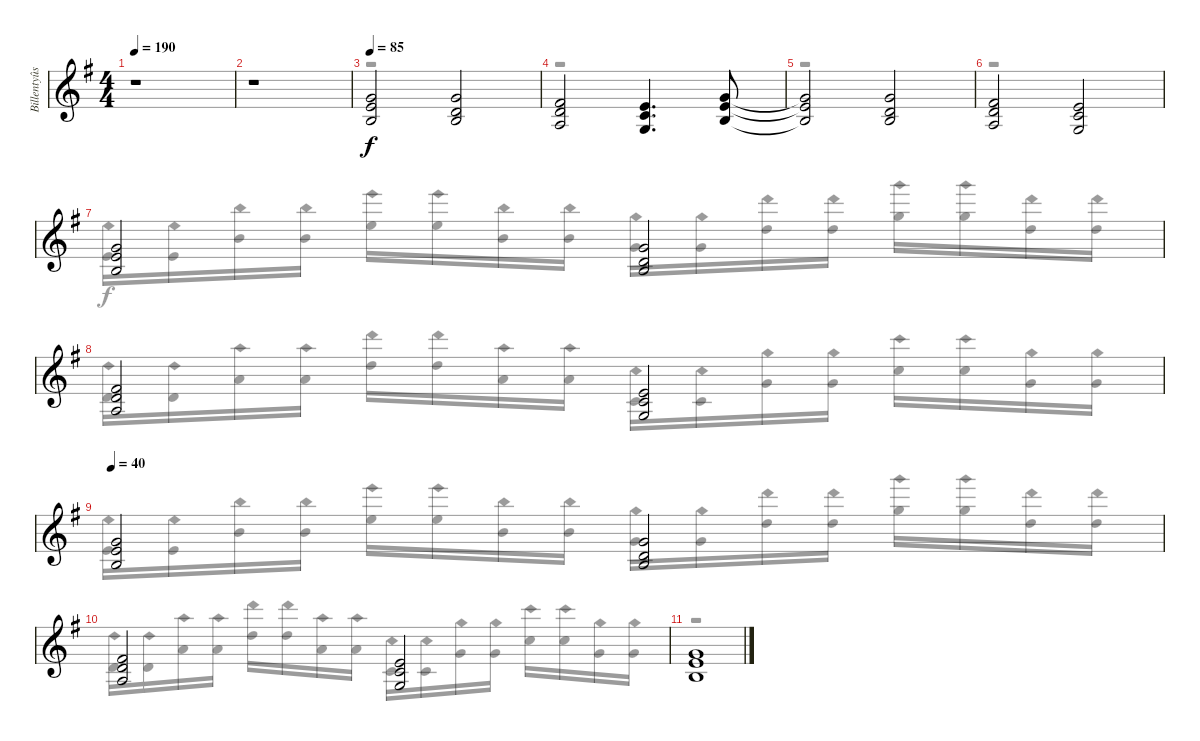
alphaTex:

\track ("Billentyûs (Michael Kenney)" "Billentyûs") {instrument stringensemble1}
\staff {score}
\tuning (E4 B3 G3 D3 A2 E2) {hide}
\voice
\ts (4 4)
\tempo 190
\clef g2
\ks g
r.1{dy f} |
r.1 |
\tempo 85
(3.1 5.2 4.3).2 (3.1 3.2 4.3).2 |
(2.1 3.2 2.3).2 (0.1 1.2 0.3).4{d} (3.1 5.2 4.3).8 |
(3.1{t} 5.2{t} 4.3{t}).2 (3.1 3.2 4.3).2 |
(2.1 3.2 2.3).2 (0.1 1.2 0.3).2 |
(3.1 5.2 4.3).2 (3.1 3.2 4.3).2 |
(2.1 3.2 2.3).2 (0.1 1.2 0.3).2 |
\tempo 40
(3.1 5.2 4.3).2 (3.1 3.2 4.3).2 |
(2.1 3.2 2.3).2 (0.1 1.2 0.3).2 |
(3.1 5.2 4.3).1 |
\voice
\clef g2
\ottava regular
\simile none
\ks g
r.1{dy f} |
r.1 |
r.1 |
r.1 |
r.1 |
r.1 |
0.1{ph 12}.16 0.1{ph 12}.16 7.1{ph 12}.16 7.1{ph 12}.16 12.1{ph 12}.16 12.1{ph 12}.16 7.1{ph 12}.16 7.1{ph 12}.16 3.1{ph 12}.16 3.1{ph 12}.16 10.1{ph 12}.16 10.1{ph 12}.16 15.1{ph 12}.16 15.1{ph 12}.16 10.1{ph 12}.16 10.1{ph 12}.16 |
3.2{ph 12}.16 3.2{ph 12}.16 5.1{ph 12}.16 5.1{ph 12}.16 10.1{ph 12}.16 10.1{ph 12}.16 5.1{ph 12}.16 5.1{ph 12}.16 1.2{ph 12}.16 1.2{ph 12}.16 3.1{ph 12}.16 3.1{ph 12}.16 8.1{ph 12}.16 8.1{ph 12}.16 3.1{ph 12}.16 3.1{ph 12}.16 |
0.1{ph 12}.16 0.1{ph 12}.16 7.1{ph 12}.16 7.1{ph 12}.16 12.1{ph 12}.16 12.1{ph 12}.16 7.1{ph 12}.16 7.1{ph 12}.16 3.1{ph 12}.16 3.1{ph 12}.16 10.1{ph 12}.16 10.1{ph 12}.16 15.1{ph 12}.16 15.1{ph 12}.16 10.1{ph 12}.16 10.1{ph 12}.16 |
3.2{ph 12}.16 3.2{ph 12}.16 5.1{ph 12}.16 5.1{ph 12}.16 10.1{ph 12}.16 10.1{ph 12}.16 5.1{ph 12}.16 5.1{ph 12}.16 1.2{ph 12}.16 1.2{ph 12}.16 3.1{ph 12}.16 3.1{ph 12}.16 8.1{ph 12}.16 8.1{ph 12}.16 3.1{ph 12}.16 3.1{ph 12}.16 |
r.1 |
